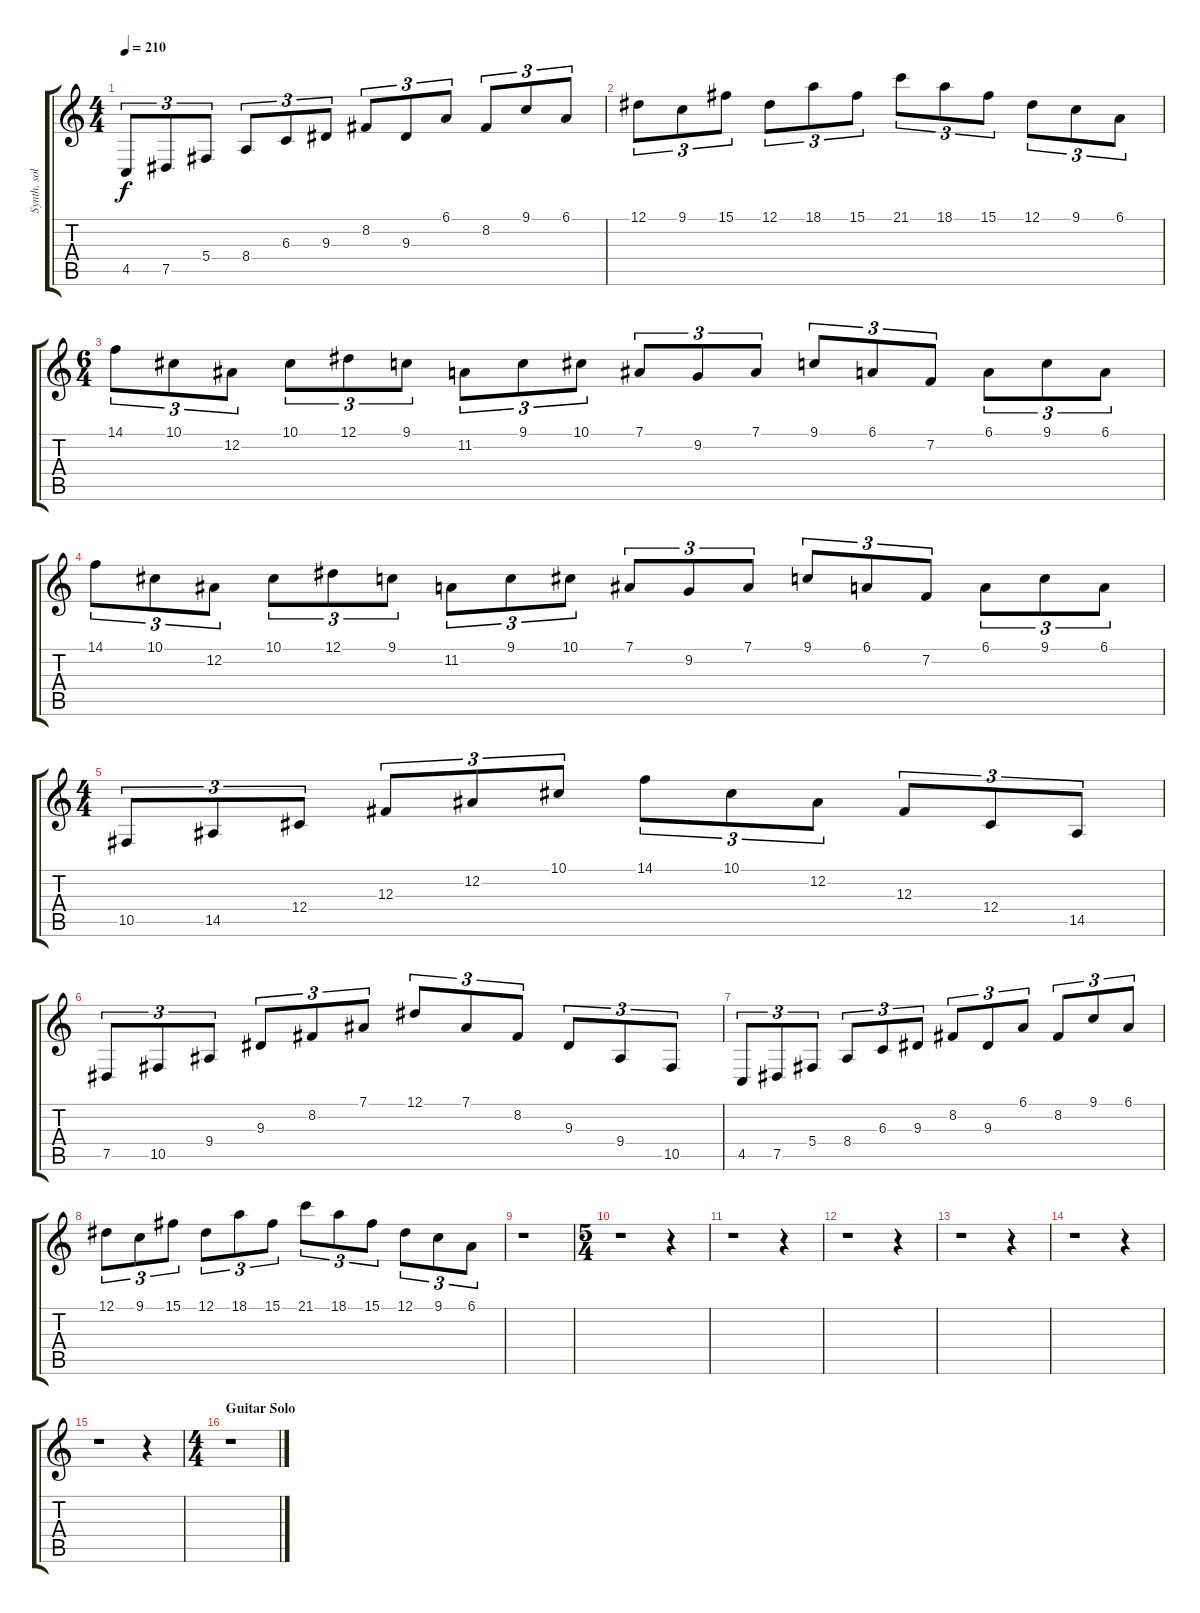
\track ("Synth. solo" "Synth. sol") {instrument lead1square}
\staff {score tabs}
\tuning (Eb4 Bb3 Gb3 Db3 Ab2 Eb2) {hide}
\ts (4 4)
\tempo 210
\clef g2
\ks c
4.5.8{tu (3 2) dy f} 7.5.8{tu (3 2)} 5.4.8{tu (3 2)} 8.4.8{tu (3 2)} 6.3.8{tu (3 2)} 9.3.8{tu (3 2)} 8.2.8{tu (3 2)} 9.3.8{tu (3 2)} 6.1.8{tu (3 2)} 8.2.8{tu (3 2)} 9.1.8{tu (3 2)} 6.1.8{tu (3 2)} |
12.1.8{tu (3 2)} 9.1.8{tu (3 2)} 15.1.8{tu (3 2)} 12.1.8{tu (3 2)} 18.1.8{tu (3 2)} 15.1.8{tu (3 2)} 21.1.8{tu (3 2)} 18.1.8{tu (3 2)} 15.1.8{tu (3 2)} 12.1.8{tu (3 2)} 9.1.8{tu (3 2)} 6.1.8{tu (3 2)} |
\ts (6 4)
14.1.8{tu (3 2)} 10.1.8{tu (3 2)} 12.2.8{tu (3 2)} 10.1.8{tu (3 2)} 12.1.8{tu (3 2)} 9.1.8{tu (3 2)} 11.2.8{tu (3 2)} 9.1.8{tu (3 2)} 10.1.8{tu (3 2)} 7.1.8{tu (3 2)} 9.2.8{tu (3 2)} 7.1.8{tu (3 2)} 9.1.8{tu (3 2)} 6.1.8{tu (3 2)} 7.2.8{tu (3 2)} 6.1.8{tu (3 2)} 9.1.8{tu (3 2)} 6.1.8{tu (3 2)} |
14.1.8{tu (3 2)} 10.1.8{tu (3 2)} 12.2.8{tu (3 2)} 10.1.8{tu (3 2)} 12.1.8{tu (3 2)} 9.1.8{tu (3 2)} 11.2.8{tu (3 2)} 9.1.8{tu (3 2)} 10.1.8{tu (3 2)} 7.1.8{tu (3 2)} 9.2.8{tu (3 2)} 7.1.8{tu (3 2)} 9.1.8{tu (3 2)} 6.1.8{tu (3 2)} 7.2.8{tu (3 2)} 6.1.8{tu (3 2)} 9.1.8{tu (3 2)} 6.1.8{tu (3 2)} |
\ts (4 4)
10.5.8{tu (3 2)} 14.5.8{tu (3 2)} 12.4.8{tu (3 2)} 12.3.8{tu (3 2)} 12.2.8{tu (3 2)} 10.1.8{tu (3 2)} 14.1.8{tu (3 2)} 10.1.8{tu (3 2)} 12.2.8{tu (3 2)} 12.3.8{tu (3 2)} 12.4.8{tu (3 2)} 14.5.8{tu (3 2)} |
7.5.8{tu (3 2)} 10.5.8{tu (3 2)} 9.4.8{tu (3 2)} 9.3.8{tu (3 2)} 8.2.8{tu (3 2)} 7.1.8{tu (3 2)} 12.1.8{tu (3 2)} 7.1.8{tu (3 2)} 8.2.8{tu (3 2)} 9.3.8{tu (3 2)} 9.4.8{tu (3 2)} 10.5.8{tu (3 2)} |
4.5.8{tu (3 2)} 7.5.8{tu (3 2)} 5.4.8{tu (3 2)} 8.4.8{tu (3 2)} 6.3.8{tu (3 2)} 9.3.8{tu (3 2)} 8.2.8{tu (3 2)} 9.3.8{tu (3 2)} 6.1.8{tu (3 2)} 8.2.8{tu (3 2)} 9.1.8{tu (3 2)} 6.1.8{tu (3 2)} |
12.1.8{tu (3 2)} 9.1.8{tu (3 2)} 15.1.8{tu (3 2)} 12.1.8{tu (3 2)} 18.1.8{tu (3 2)} 15.1.8{tu (3 2)} 21.1.8{tu (3 2)} 18.1.8{tu (3 2)} 15.1.8{tu (3 2)} 12.1.8{tu (3 2)} 9.1.8{tu (3 2)} 6.1.8{tu (3 2)} |
r.1 |
\ts (5 4)
r.1 r.4 |
r.1 r.4 |
r.1 r.4 |
r.1 r.4 |
r.1 r.4 |
r.1 r.4 |
\ts (4 4)
\section ("" "Guitar Solo")
r.1
